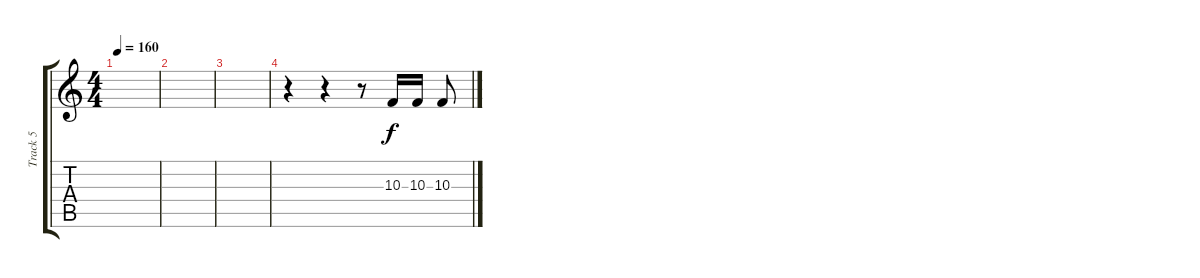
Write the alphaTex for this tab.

\track ("Track 5" "Track 5") {instrument synthdrum}
\staff {score tabs}
\tuning (E4 B3 G3 D3 A2 E2) {hide}
\ts (4 4)
\tempo 160
\clef g2
\ks c
|
|
|
r.4 r.4 r.8 10.3.16 10.3.16 10.3.8
